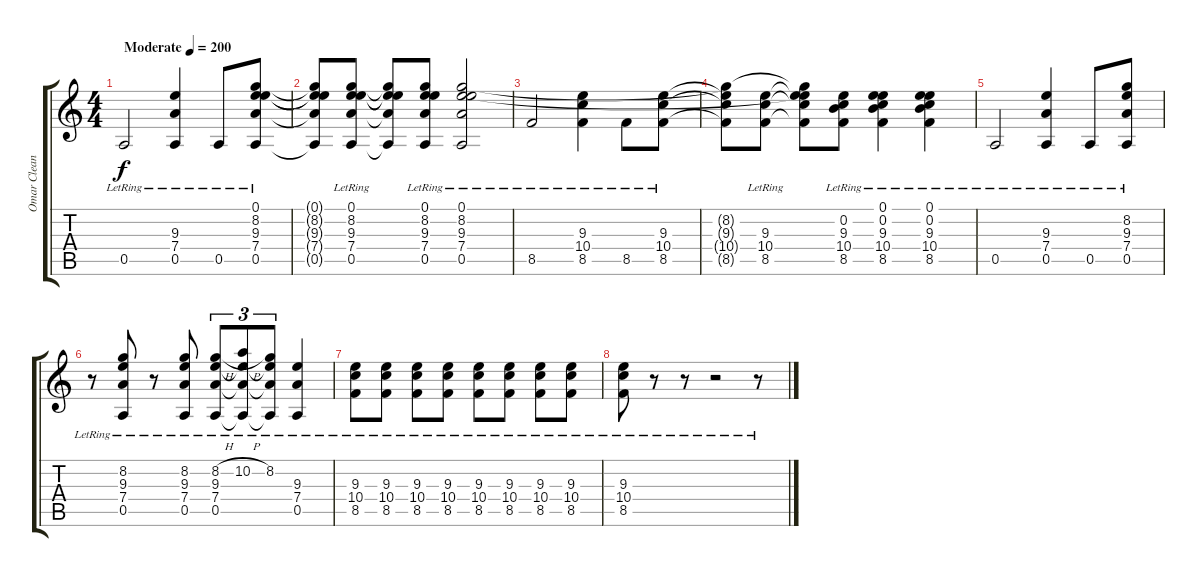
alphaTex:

\track ("Omar Clean" "Omar Clean") {instrument electricguitarclean}
\staff {score tabs}
\tuning (E4 B3 G3 D3 A2 D2) {hide}
\ts (4 4)
\tempo (200 "Moderate")
\clef g2
\ks c
0.5{lr}.2{dy f instrument electricguitarclean} (9.3{lr} 7.4{lr} 0.5{lr}).4 0.5{lr}.8 (0.1{lr} 8.2{lr} 9.3{lr} 7.4{lr} 0.5{lr}).8 |
(0.1{t} 8.2{t} 9.3{t} 7.4{t} 0.5{t}).8 (0.1{lr} 8.2{lr} 9.3{lr} 7.4{lr} 0.5{lr}).8 (0.1{t} 8.2{t} 9.3{t} 7.4{t} 0.5{t}).8 (0.1{lr} 8.2{lr} 9.3{lr} 7.4{lr} 0.5{lr}).8 (0.1{lr} 8.2{lr} 9.3{lr} 7.4{lr} 0.5{lr}).2 |
8.5{lr}.2 (9.3{lr} 10.4{lr} 8.5{lr}).4 8.5{lr}.8 (9.3{lr} 10.4{lr} 8.5{lr}).8 |
(8.2{t} 9.3{t} 10.4{t} 8.5{t}).8 (9.3{lr} 10.4{lr} 8.5{lr}).8 (0.1{t} 8.2{t} 9.3{t} 10.4{t} 8.5{t}).8 (0.2{lr} 9.3{lr} 10.4{lr} 8.5{lr}).8 (0.1{lr} 0.2{lr} 9.3{lr} 10.4{lr} 8.5{lr}).4 (0.1{lr} 0.2{lr} 9.3{lr} 10.4{lr} 8.5{lr}).4 |
0.5{lr}.2 (9.3{lr} 7.4{lr} 0.5{lr}).4 0.5{lr}.8 (8.2{lr} 9.3{lr} 7.4{lr} 0.5{lr}).8 |
r.8 (8.2{lr} 9.3{lr} 7.4{lr} 0.5{lr}).8 r.8 (8.2{lr} 9.3{lr} 7.4{lr} 0.5{lr}).8 (8.2{h lr} 9.3{lr} 7.4{lr} 0.5{lr}).8{tu (3 2)} (10.2{h lr} 9.3{t} 7.4{t} 0.5{t}).8{tu (3 2)} (8.2{lr} 9.3{t} 7.4{t} 0.5{t}).8{tu (3 2)} (9.3{lr} 7.4{lr} 0.5{lr}).4 |
(9.3{lr} 10.4{lr} 8.5{lr}).8 (9.3{lr} 10.4{lr} 8.5{lr}).8 (9.3{lr} 10.4{lr} 8.5{lr}).8 (9.3{lr} 10.4{lr} 8.5{lr}).8 (9.3{lr} 10.4{lr} 8.5{lr}).8 (9.3{lr} 10.4{lr} 8.5{lr}).8 (9.3{lr} 10.4{lr} 8.5{lr}).8 (9.3{lr} 10.4{lr} 8.5{lr}).8 |
(9.3{lr} 10.4{lr} 8.5{lr}).8 r.8 r.8 r.2 r.8
